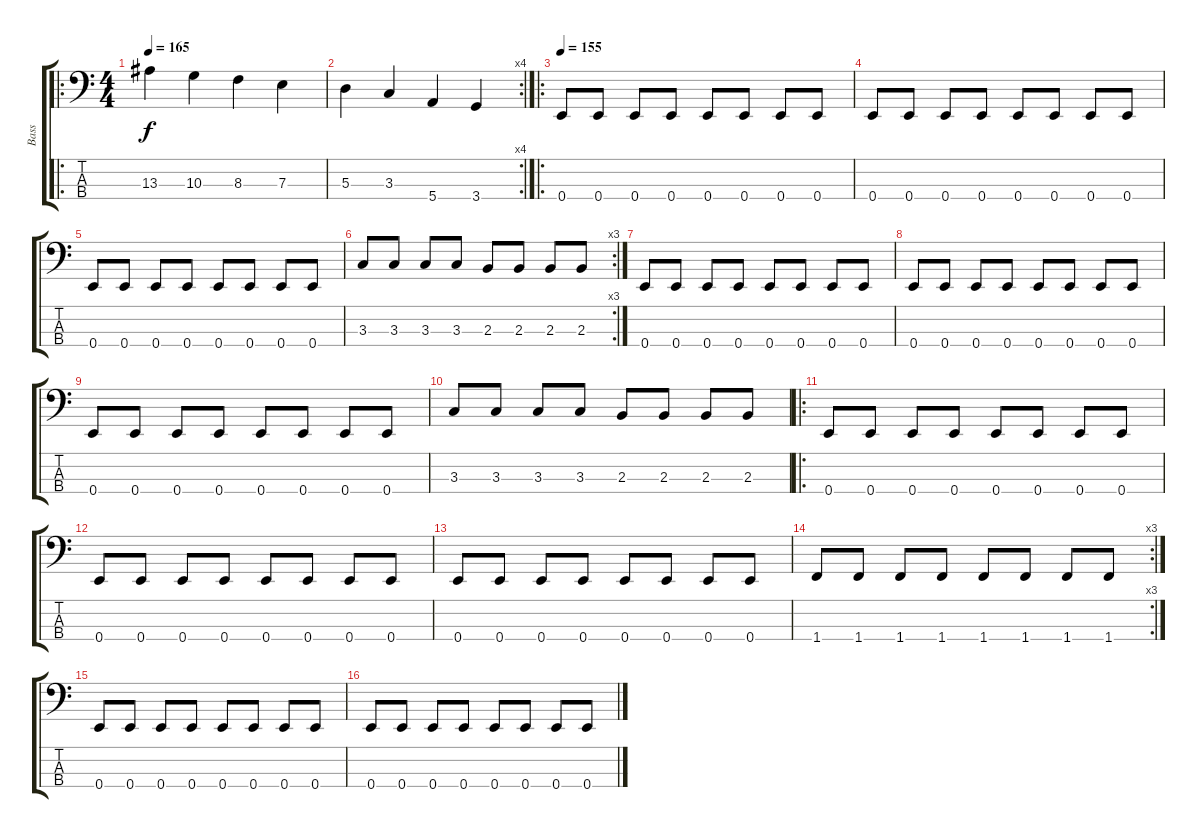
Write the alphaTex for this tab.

\track ("Bass" "Bass") {instrument electricbasspick}
\staff {score tabs}
\tuning (G2 D2 A1 E1) {hide}
\ro
\ts (4 4)
\tempo 165
\clef f4
\ks c
13.3.4{dy f} 10.3.4 8.3.4 7.3.4 |
\rc 4
5.3.4 3.3.4 5.4.4 3.4.4 |
\ro
\tempo 155
0.4.8 0.4.8 0.4.8 0.4.8 0.4.8 0.4.8 0.4.8 0.4.8 |
0.4.8 0.4.8 0.4.8 0.4.8 0.4.8 0.4.8 0.4.8 0.4.8 |
0.4.8 0.4.8 0.4.8 0.4.8 0.4.8 0.4.8 0.4.8 0.4.8 |
\rc 3
3.3.8 3.3.8 3.3.8 3.3.8 2.3.8 2.3.8 2.3.8 2.3.8 |
0.4.8 0.4.8 0.4.8 0.4.8 0.4.8 0.4.8 0.4.8 0.4.8 |
0.4.8 0.4.8 0.4.8 0.4.8 0.4.8 0.4.8 0.4.8 0.4.8 |
0.4.8 0.4.8 0.4.8 0.4.8 0.4.8 0.4.8 0.4.8 0.4.8 |
3.3.8 3.3.8 3.3.8 3.3.8 2.3.8 2.3.8 2.3.8 2.3.8 |
\ro
0.4.8 0.4.8 0.4.8 0.4.8 0.4.8 0.4.8 0.4.8 0.4.8 |
0.4.8 0.4.8 0.4.8 0.4.8 0.4.8 0.4.8 0.4.8 0.4.8 |
0.4.8 0.4.8 0.4.8 0.4.8 0.4.8 0.4.8 0.4.8 0.4.8 |
\rc 3
1.4.8 1.4.8 1.4.8 1.4.8 1.4.8 1.4.8 1.4.8 1.4.8 |
0.4.8 0.4.8 0.4.8 0.4.8 0.4.8 0.4.8 0.4.8 0.4.8 |
0.4.8 0.4.8 0.4.8 0.4.8 0.4.8 0.4.8 0.4.8 0.4.8
